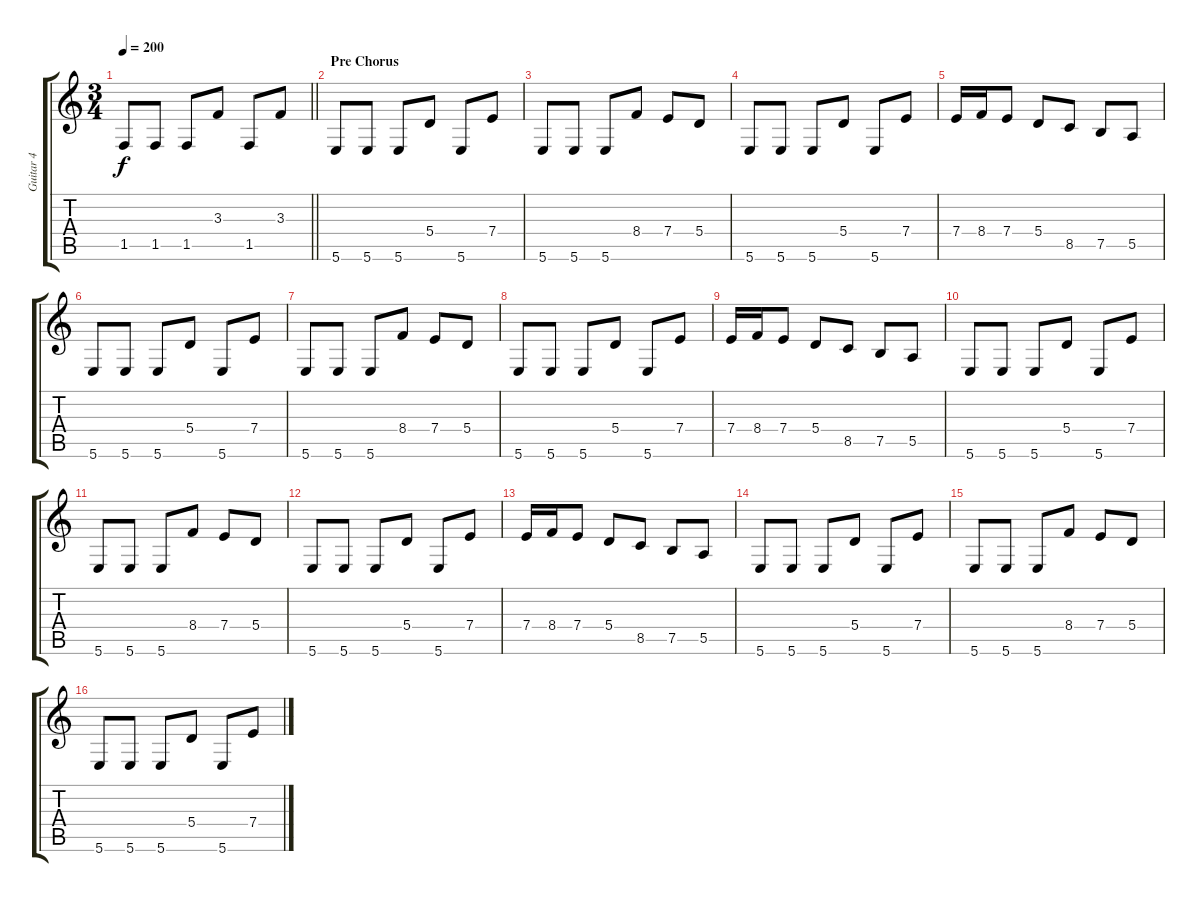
\track ("Guitar 4" "Guitar 4") {instrument distortionguitar}
\staff {score tabs}
\tuning (B3 Gb3 D3 A2 E2 B1) {hide}
\ts (3 4)
\tempo 200
\clef g2
\barLineRight lightlight
\ks c
1.5.8{dy f} 1.5.8 1.5.8 3.3.8 1.5.8 3.3.8 |
\section ("" "Pre Chorus")
5.6.8 5.6.8 5.6.8 5.4.8 5.6.8 7.4.8 |
5.6.8 5.6.8 5.6.8 8.4.8 7.4.8 5.4.8 |
5.6.8 5.6.8 5.6.8 5.4.8 5.6.8 7.4.8 |
7.4.16 8.4.16 7.4.8 5.4.8 8.5.8 7.5.8 5.5.8 |
5.6.8 5.6.8 5.6.8 5.4.8 5.6.8 7.4.8 |
5.6.8 5.6.8 5.6.8 8.4.8 7.4.8 5.4.8 |
5.6.8 5.6.8 5.6.8 5.4.8 5.6.8 7.4.8 |
7.4.16 8.4.16 7.4.8 5.4.8 8.5.8 7.5.8 5.5.8 |
5.6.8 5.6.8 5.6.8 5.4.8 5.6.8 7.4.8 |
5.6.8 5.6.8 5.6.8 8.4.8 7.4.8 5.4.8 |
5.6.8 5.6.8 5.6.8 5.4.8 5.6.8 7.4.8 |
7.4.16 8.4.16 7.4.8 5.4.8 8.5.8 7.5.8 5.5.8 |
5.6.8 5.6.8 5.6.8 5.4.8 5.6.8 7.4.8 |
5.6.8 5.6.8 5.6.8 8.4.8 7.4.8 5.4.8 |
5.6.8 5.6.8 5.6.8 5.4.8 5.6.8 7.4.8
